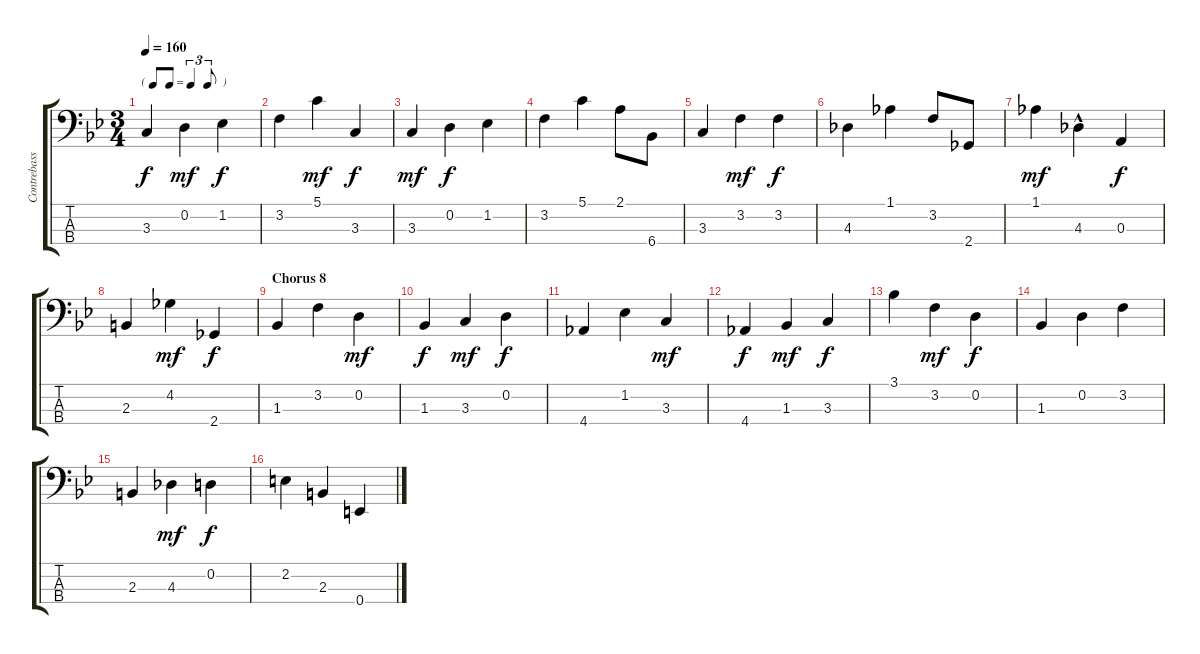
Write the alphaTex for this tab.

\track ("Contrebasse" "Contrebass") {instrument acousticbass}
\staff {score tabs}
\tuning (G2 D2 A1 E1) {hide}
\ts (3 4)
\tf triplet8th
\tempo 160
\clef f4
\ks bb
3.3.4{dy f} 0.2.4{dy mf} 1.2.4{dy f} |
3.2.4 5.1.4{dy mf} 3.3.4{dy f} |
3.3.4{dy mf} 0.2.4{dy f} 1.2.4 |
3.2.4 5.1.4 2.1.8 6.4.8 |
3.3.4 3.2.4{dy mf} 3.2.4{dy f} |
4.3.4 1.1.4 3.2.8 2.4.8 |
1.1.4{dy mf} 4.3{hac}.4 0.3.4{dy f} |
2.3.4 4.2.4{dy mf} 2.4.4{dy f} |
\section ("" "Chorus 8")
1.3.4 3.2.4 0.2.4{dy mf} |
1.3.4{dy f} 3.3.4{dy mf} 0.2.4{dy f} |
4.4.4 1.2.4 3.3.4{dy mf} |
4.4.4{dy f} 1.3.4{dy mf} 3.3.4{dy f} |
3.1.4 3.2.4{dy mf} 0.2.4{dy f} |
1.3.4 0.2.4 3.2.4 |
2.3.4 4.3.4{dy mf} 0.2.4{dy f} |
2.2.4 2.3.4 0.4.4
